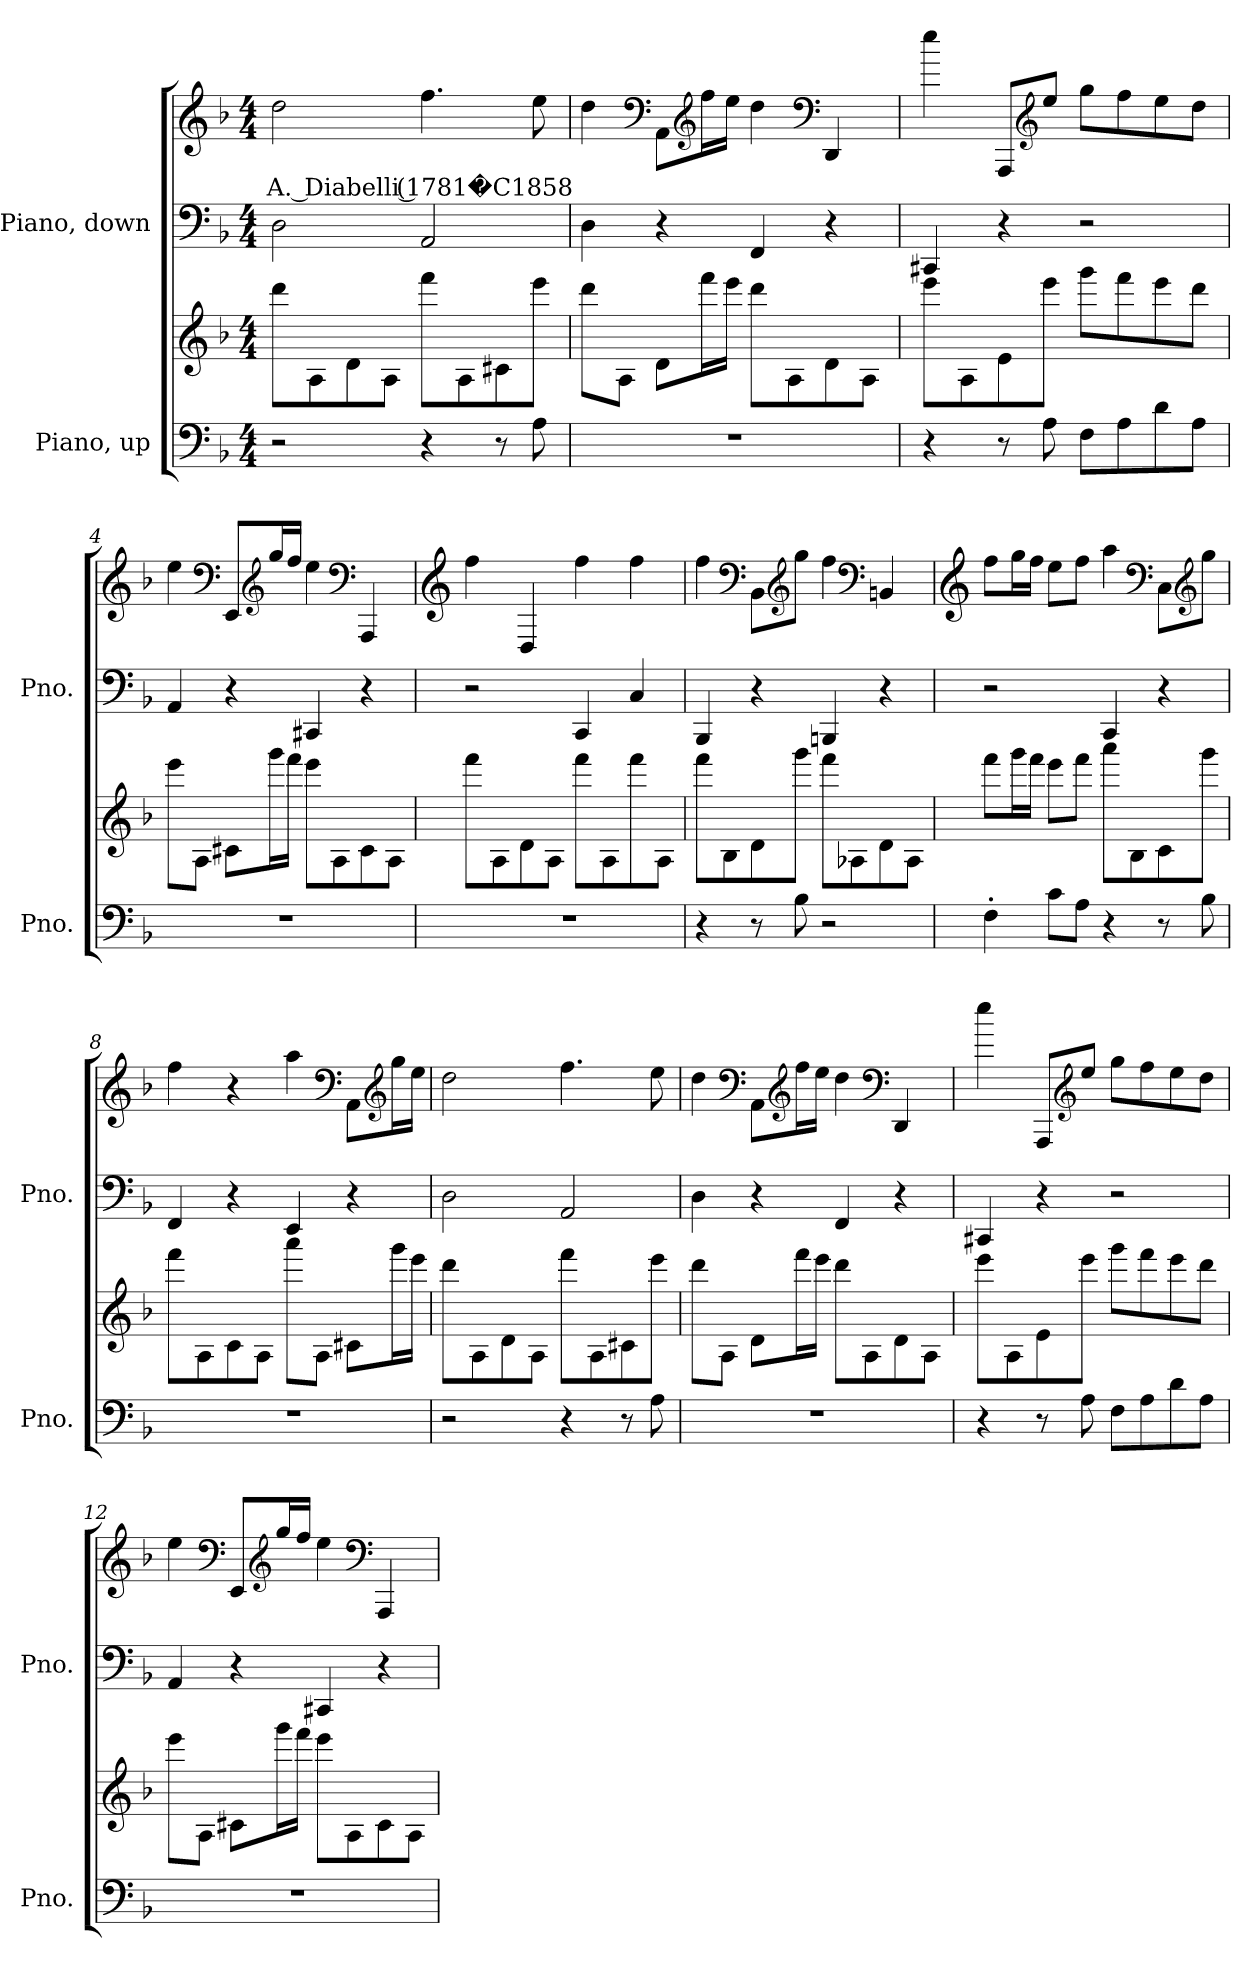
**kern	**kern	**kern	**kern	**text
*part2	*part2	*part1	*part1	*part1
*staff4	*staff3	*staff2	*staff1	*staff1
*I"Piano, up	*	*I"Piano, down	*	*
*I'Pno.	*	*I'Pno.	*	*
*clefF4	*clefG2	*clefF4	*clefG2	*
*k[b-]	*k[b-]	*k[b-]	*k[b-]	*
*M4/4	*M4/4	*M4/4	*M4/4	*
*MM70	*MM70	*MM70	*MM70	*
=1	=1	=1	=1	=1
!	!	!	!	!LO:LY:b
2r	8ddd\L	2D\	2dd\	A. Diabelli (1781�C1858
.	8A\	.	.	.
.	8d\	.	.	.
.	8A\J	.	.	.
4r	8fff\L	2AA/	4.ff\	.
.	8A\	.	.	.
8r	8c#X\	.	.	.
8A\	8eee\J	.	8ee\	.
=2	=2	=2	=2	=2
1r	8ddd\L	4D\	4dd\	.
.	8A\J	.	.	.
*	*	*	*clefF4	*
.	8d\L	4r	8AA\L	.
*	*	*	*clefG2	*
.	16fff\L	.	16ff\L	.
.	16eee\JJ	.	16ee\JJ	.
.	8ddd\L	4FF/	4dd\	.
.	8A\	.	.	.
*	*	*	*clefF4	*
.	8d\	4r	4DD/	.
.	8A\J	.	.	.
!!LO:LB:g=z
=3	=3	=3	=3	=3
4r	8eee\L	4CC#X/	4ee\	.
.	8A\	.	.	.
8r	8e\	4r	8AAA/L	.
*	*	*	*clefG2	*
8A\	8eee\J	.	8ee/J	.
8F\L	8ggg\L	2r	8gg\L	.
8A\	8fff\	.	8ff\	.
8d\	8eee\	.	8ee\	.
8A\J	8ddd\J	.	8dd\J	.
=4	=4	=4	=4	=4
1r	8eee\L	4AA/	4ee\	.
.	8A\J	.	.	.
*	*	*	*clefF4	*
.	8c#X\L	4r	8EE/L	.
*	*	*	*clefG2	*
.	16ggg\L	.	16gg/L	.
.	16fff\JJ	.	16ff/JJ	.
.	8eee\L	4CC#X/	4ee\	.
.	8A\	.	.	.
*	*	*	*clefF4	*
.	8c#\	4r	4AAA/	.
.	8A\J	.	.	.
=5	=5	=5	=5	=5
*	*	*	*clefG2	*
1r	8fff\L	2r	4ff\	.
.	8A\	.	.	.
.	8d\	.	4D/	.
.	8A\J	.	.	.
.	8fff\L	4CC/	4ff\	.
.	8A\	.	.	.
.	8fff\	4C/	4ff\	.
.	8A\J	.	.	.
!!LO:LB:g=z
=6	=6	=6	=6	=6
4r	8fff\L	4BBB-/	4ff\	.
.	8B-\	.	.	.
*	*	*	*clefF4	*
8r	8d\	4r	8BB-\L	.
*	*	*	*clefG2	*
8B-\	8ggg\J	.	8gg\J	.
2r	8fff\L	4BBBn/	4ff\	.
.	8A-X\	.	.	.
*	*	*	*clefF4	*
.	8d\	4r	4BBn/	.
.	8A-\J	.	.	.
=7	=7	=7	=7	=7
*	*	*	*clefG2	*
4F'\	8fff\L	2r	8ff\L	.
.	16ggg\L	.	16gg\L	.
.	16fff\JJ	.	16ff\JJ	.
8c\L	8eee\L	.	8ee\L	.
8A\J	8fff\J	.	8ff\J	.
4r	8aaa\L	4CC/	4aa\	.
.	8B-\	.	.	.
*	*	*	*clefF4	*
8r	8c\	4r	8C\L	.
*	*	*	*clefG2	*
8B-\	8ggg\J	.	8gg\J	.
=8	=8	=8	=8	=8
1r	8fff\L	4FF/	4ff\	.
.	8A\	.	.	.
.	8c\	4r	4r	.
.	8A\J	.	.	.
.	8aaa\L	4EE/	4aa\	.
.	8A\J	.	.	.
*	*	*	*clefF4	*
.	8c#X\L	4r	8AA\L	.
*	*	*	*clefG2	*
.	16ggg\L	.	16gg\L	.
.	16eee\JJ	.	16ee\JJ	.
!!LO:PB:g=z
=9	=9	=9	=9	=9
2r	8ddd\L	2D\	2dd\	.
.	8A\	.	.	.
.	8d\	.	.	.
.	8A\J	.	.	.
4r	8fff\L	2AA/	4.ff\	.
.	8A\	.	.	.
8r	8c#X\	.	.	.
8A\	8eee\J	.	8ee\	.
=10	=10	=10	=10	=10
1r	8ddd\L	4D\	4dd\	.
.	8A\J	.	.	.
*	*	*	*clefF4	*
.	8d\L	4r	8AA\L	.
*	*	*	*clefG2	*
.	16fff\L	.	16ff\L	.
.	16eee\JJ	.	16ee\JJ	.
.	8ddd\L	4FF/	4dd\	.
.	8A\	.	.	.
*	*	*	*clefF4	*
.	8d\	4r	4DD/	.
.	8A\J	.	.	.
=11	=11	=11	=11	=11
4r	8eee\L	4CC#X/	4ee\	.
.	8A\	.	.	.
8r	8e\	4r	8AAA/L	.
*	*	*	*clefG2	*
8A\	8eee\J	.	8ee/J	.
8F\L	8ggg\L	2r	8gg\L	.
8A\	8fff\	.	8ff\	.
8d\	8eee\	.	8ee\	.
8A\J	8ddd\J	.	8dd\J	.
!!LO:LB:g=z
=12	=12	=12	=12	=12
1r	8eee\L	4AA/	4ee\	.
.	8A\J	.	.	.
*	*	*	*clefF4	*
.	8c#X\L	4r	8EE/L	.
*	*	*	*clefG2	*
.	16ggg\L	.	16gg/L	.
.	16fff\JJ	.	16ff/JJ	.
.	8eee\L	4CC#X/	4ee\	.
.	8A\	.	.	.
*	*	*	*clefF4	*
.	8c#\	4r	4AAA/	.
.	8A\J	.	.	.
=	=	=	=	=
*-	*-	*-	*-	*-
